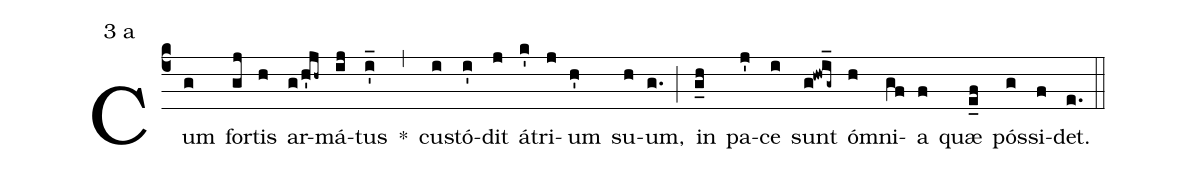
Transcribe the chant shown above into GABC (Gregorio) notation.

mode:3 a;
%%
(c4) Cum(g) for(gj)tis(h) ar(g/h'jh~)má(ij)tus(i'_) *(,) cu(i)stó(i')dit(j) á(k')tri(j)um(h') su(h)um,(g.) (;) in(g_h) pa(j')ce(i) sunt(g!hwi_g~) ó(h)mni(gf)a(f) quæ(e_f) pós(g)si(f)det.(e.) (::)
